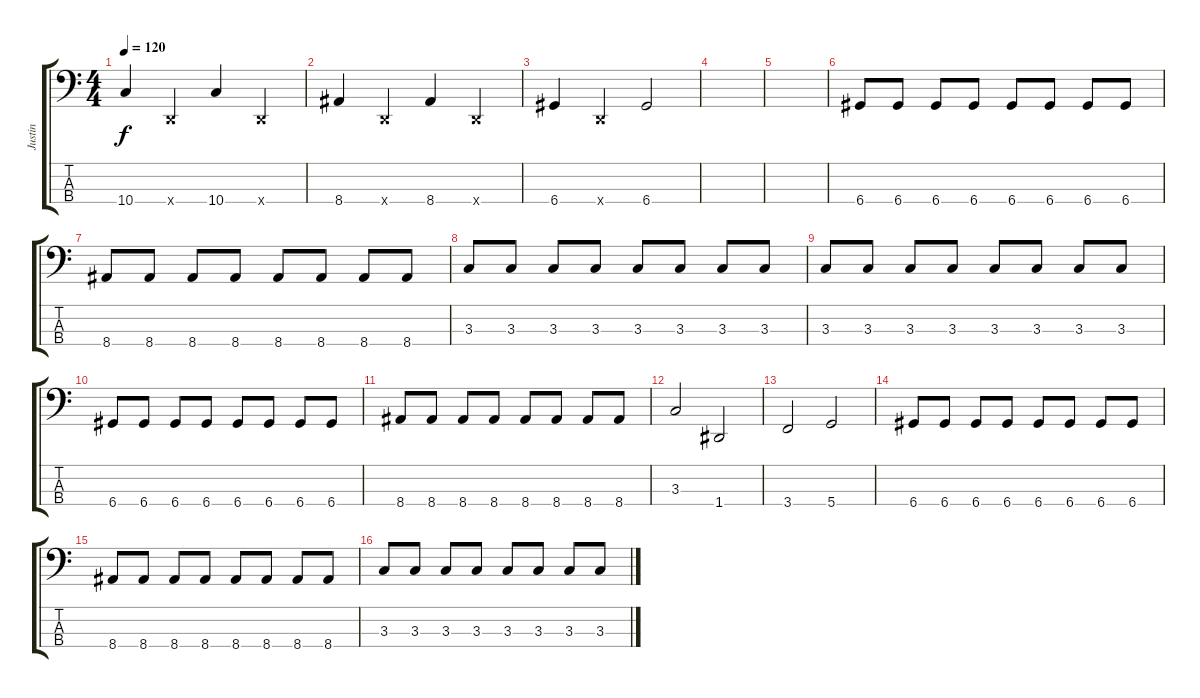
\track ("Justin" "Justin") {instrument electricbasspick}
\staff {score tabs}
\tuning (G2 D2 A1 D1) {hide}
\ts (4 4)
\tempo 120
\clef f4
\ks c
10.4.4{dy f} 0.4{x}.4 10.4.4 0.4{x}.4 |
8.4.4 0.4{x}.4 8.4.4 0.4{x}.4 |
6.4.4 0.4{x}.4 6.4.2 |
|
|
6.4.8 6.4.8 6.4.8 6.4.8 6.4.8 6.4.8 6.4.8 6.4.8 |
8.4.8 8.4.8 8.4.8 8.4.8 8.4.8 8.4.8 8.4.8 8.4.8 |
3.3.8 3.3.8 3.3.8 3.3.8 3.3.8 3.3.8 3.3.8 3.3.8 |
3.3.8 3.3.8 3.3.8 3.3.8 3.3.8 3.3.8 3.3.8 3.3.8 |
6.4.8 6.4.8 6.4.8 6.4.8 6.4.8 6.4.8 6.4.8 6.4.8 |
8.4.8 8.4.8 8.4.8 8.4.8 8.4.8 8.4.8 8.4.8 8.4.8 |
3.3.2 1.4.2 |
3.4.2 5.4.2 |
6.4.8 6.4.8 6.4.8 6.4.8 6.4.8 6.4.8 6.4.8 6.4.8 |
8.4.8 8.4.8 8.4.8 8.4.8 8.4.8 8.4.8 8.4.8 8.4.8 |
3.3.8 3.3.8 3.3.8 3.3.8 3.3.8 3.3.8 3.3.8 3.3.8
